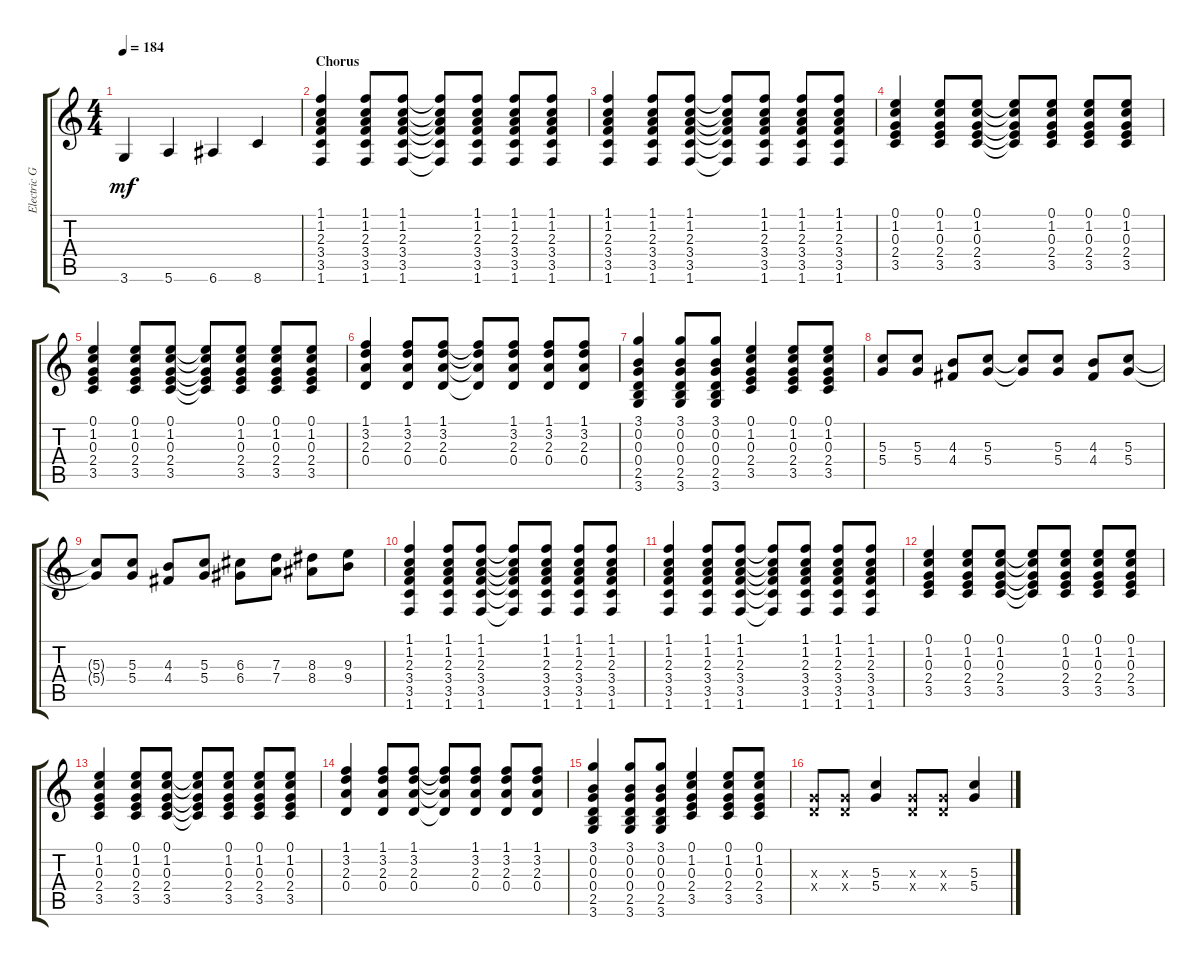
\track ("Electric Guitar" "Electric G") {instrument overdrivenguitar}
\staff {score tabs}
\tuning (E4 B3 G3 D3 A2 E2) {hide}
\ts (4 4)
\tempo 184
\clef g2
\ks c
3.6.4{dy mf} 5.6.4 6.6.4 8.6.4 |
\section ("" "Chorus")
(1.1 1.2 2.3 3.4 3.5 1.6).4 (1.1 1.2 2.3 3.4 3.5 1.6).8 (1.1 1.2 2.3 3.4 3.5 1.6).8 (1.1{t} 1.2{t} 2.3{t} 3.4{t} 3.5{t} 1.6{t}).8 (1.1 1.2 2.3 3.4 3.5 1.6).8 (1.1 1.2 2.3 3.4 3.5 1.6).8 (1.1 1.2 2.3 3.4 3.5 1.6).8 |
(1.1 1.2 2.3 3.4 3.5 1.6).4 (1.1 1.2 2.3 3.4 3.5 1.6).8 (1.1 1.2 2.3 3.4 3.5 1.6).8 (1.1{t} 1.2{t} 2.3{t} 3.4{t} 3.5{t} 1.6{t}).8 (1.1 1.2 2.3 3.4 3.5 1.6).8 (1.1 1.2 2.3 3.4 3.5 1.6).8 (1.1 1.2 2.3 3.4 3.5 1.6).8 |
(0.1 1.2 0.3 2.4 3.5).4 (0.1 1.2 0.3 2.4 3.5).8 (0.1 1.2 0.3 2.4 3.5).8 (0.1{t} 1.2{t} 0.3{t} 2.4{t} 3.5{t}).8 (0.1 1.2 0.3 2.4 3.5).8 (0.1 1.2 0.3 2.4 3.5).8 (0.1 1.2 0.3 2.4 3.5).8 |
(0.1 1.2 0.3 2.4 3.5).4 (0.1 1.2 0.3 2.4 3.5).8 (0.1 1.2 0.3 2.4 3.5).8 (0.1{t} 1.2{t} 0.3{t} 2.4{t} 3.5{t}).8 (0.1 1.2 0.3 2.4 3.5).8 (0.1 1.2 0.3 2.4 3.5).8 (0.1 1.2 0.3 2.4 3.5).8 |
(1.1 3.2 2.3 0.4).4 (1.1 3.2 2.3 0.4).8 (1.1 3.2 2.3 0.4).8 (1.1{t} 3.2{t} 2.3{t} 0.4{t}).8 (1.1 3.2 2.3 0.4).8 (1.1 3.2 2.3 0.4).8 (1.1 3.2 2.3 0.4).8 |
(3.1 0.2 0.3 0.4 2.5 3.6).4 (3.1 0.2 0.3 0.4 2.5 3.6).8 (3.1 0.2 0.3 0.4 2.5 3.6).8 (0.1 1.2 0.3 2.4 3.5).4 (0.1 1.2 0.3 2.4 3.5).8 (0.1 1.2 0.3 2.4 3.5).8 |
(5.3 5.4).8 (5.3 5.4).8 (4.3 4.4).8 (5.3 5.4).8 (5.3{t} 5.4{t}).8 (5.3 5.4).8 (4.3 4.4).8 (5.3 5.4).8 |
(5.3{t} 5.4{t}).8 (5.3 5.4).8 (4.3 4.4).8 (5.3 5.4).8 (6.3 6.4).8 (7.3 7.4).8 (8.3 8.4).8 (9.3 9.4).8 |
(1.1 1.2 2.3 3.4 3.5 1.6).4 (1.1 1.2 2.3 3.4 3.5 1.6).8 (1.1 1.2 2.3 3.4 3.5 1.6).8 (1.1{t} 1.2{t} 2.3{t} 3.4{t} 3.5{t} 1.6{t}).8 (1.1 1.2 2.3 3.4 3.5 1.6).8 (1.1 1.2 2.3 3.4 3.5 1.6).8 (1.1 1.2 2.3 3.4 3.5 1.6).8 |
(1.1 1.2 2.3 3.4 3.5 1.6).4 (1.1 1.2 2.3 3.4 3.5 1.6).8 (1.1 1.2 2.3 3.4 3.5 1.6).8 (1.1{t} 1.2{t} 2.3{t} 3.4{t} 3.5{t} 1.6{t}).8 (1.1 1.2 2.3 3.4 3.5 1.6).8 (1.1 1.2 2.3 3.4 3.5 1.6).8 (1.1 1.2 2.3 3.4 3.5 1.6).8 |
(0.1 1.2 0.3 2.4 3.5).4 (0.1 1.2 0.3 2.4 3.5).8 (0.1 1.2 0.3 2.4 3.5).8 (0.1{t} 1.2{t} 0.3{t} 2.4{t} 3.5{t}).8 (0.1 1.2 0.3 2.4 3.5).8 (0.1 1.2 0.3 2.4 3.5).8 (0.1 1.2 0.3 2.4 3.5).8 |
(0.1 1.2 0.3 2.4 3.5).4 (0.1 1.2 0.3 2.4 3.5).8 (0.1 1.2 0.3 2.4 3.5).8 (0.1{t} 1.2{t} 0.3{t} 2.4{t} 3.5{t}).8 (0.1 1.2 0.3 2.4 3.5).8 (0.1 1.2 0.3 2.4 3.5).8 (0.1 1.2 0.3 2.4 3.5).8 |
(1.1 3.2 2.3 0.4).4 (1.1 3.2 2.3 0.4).8 (1.1 3.2 2.3 0.4).8 (1.1{t} 3.2{t} 2.3{t} 0.4{t}).8 (1.1 3.2 2.3 0.4).8 (1.1 3.2 2.3 0.4).8 (1.1 3.2 2.3 0.4).8 |
(3.1 0.2 0.3 0.4 2.5 3.6).4 (3.1 0.2 0.3 0.4 2.5 3.6).8 (3.1 0.2 0.3 0.4 2.5 3.6).8 (0.1 1.2 0.3 2.4 3.5).4 (0.1 1.2 0.3 2.4 3.5).8 (0.1 1.2 0.3 2.4 3.5).8 |
(0.3{x} 0.4{x}).8 (0.3{x} 0.4{x}).8 (5.3 5.4).4 (0.3{x} 0.4{x}).8 (0.3{x} 0.4{x}).8 (5.3 5.4).4
